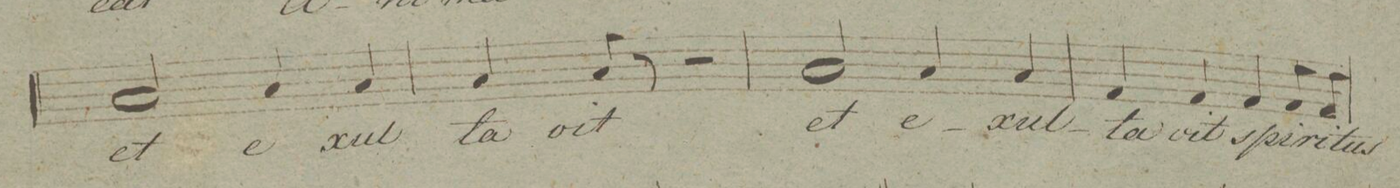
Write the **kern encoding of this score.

**kern	**text	**dynam
*I"Baſso.	*	*
*clefF4	*	*
*k[]	*	*
*met(c|)	*	*
*M2/2	*	*
2C/	et	.
4C/	e-	.
4C/	-xul-	.
=12	=12	=12
4C/	-ta-	.
8C/	-vit	.
8r	.	.
2r	.	.
=13	=13	=13
2C/	et	.
4C/	e-	.
4C/	-xul-	.
=14	=14	=14
4AA/	-ta-	.
4AA/	-vit	.
4AA/	spi-	.
8AA/	-ri-	.
8AA/	-tus	.
=15	=15	=15
*-	*-	*-
